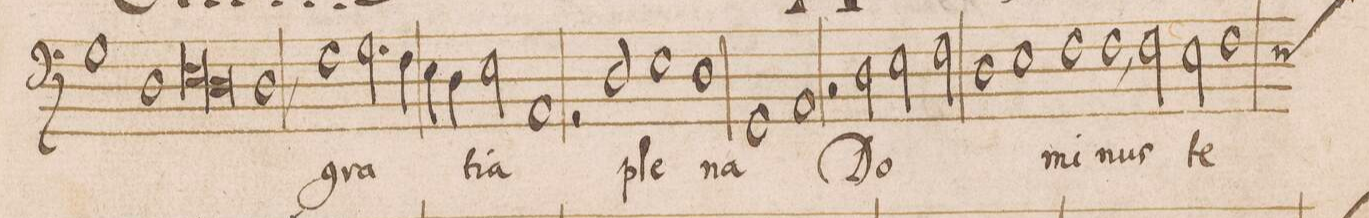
**kern	**text
*I"BASVS	*
*clefF4	*
*k[]	*
*met(C|)	*
*M2/1	*
1G	.
=20-	=20-
1D	.
*lig	*
1E	ri-
=21-	=21-
1D	.
*Xlig	*
1D,<	-a
=22-	=22-
1F	gra-
2.G\	.
4F\	.
=23-	=23-
4E\	.
4D\	.
2E\	-ti-
1AA	-a
=24-	=24-
2r	.
2D/	ple-
1E	.
=25-	=25-
1D	.
1GG	.
=26-	=26-
1AA	-na
2r	.
2D\	Do-
=27-	=27-
2E\	.
2F\	.
1D	.
=28-	=28-
1E	.
1F	-mi-
=29-	=29-
1F,<	-nus
2F\	te-
2E\	.
=30-	=30-
*custos:E	*
1F	.
*-	*-
